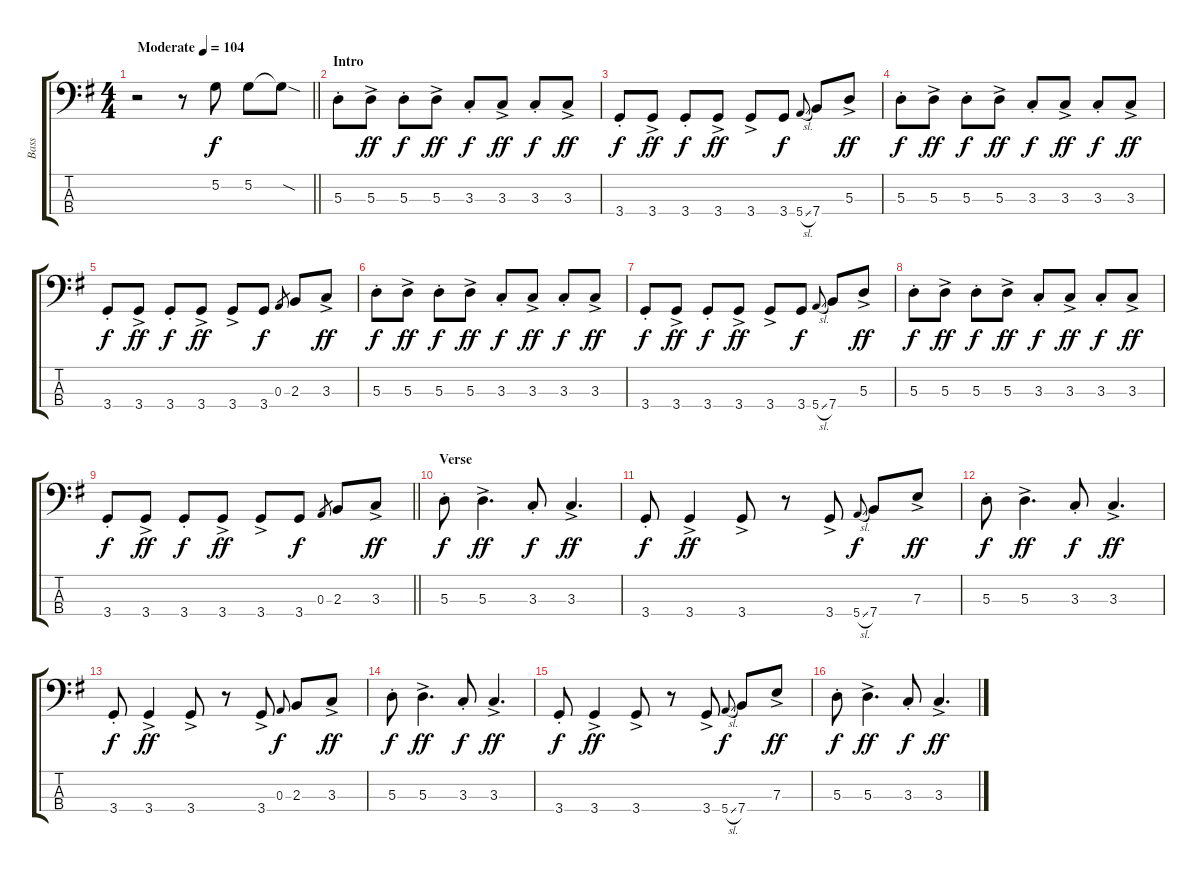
\track ("Bass" "Bass") {instrument electricbassfinger}
\staff {score tabs}
\tuning (G2 D2 A1 E1) {hide}
\ts (4 4)
\tempo (104 "Moderate")
\clef f4
\barLineRight lightlight
\ks g
r.2{dy f instrument electricbassfinger} r.8 5.2.8 5.2.8 5.2{sod t}.8 |
\section ("" "Intro")
5.3{st}.8 5.3{ac}.8{dy ff} 5.3{st}.8{dy f} 5.3{ac}.8{dy ff} 3.3{st}.8{dy f} 3.3{ac}.8{dy ff} 3.3{st}.8{dy f} 3.3{ac}.8{dy ff} |
3.4{st}.8{dy f} 3.4{ac}.8{dy ff} 3.4{st}.8{dy f} 3.4{ac}.8{dy ff} 3.4{ac}.8 3.4.8{dy f} 5.4{sl}.8{gr onbeat} 7.4.8 5.3{ac}.8{dy ff} |
5.3{st}.8{dy f} 5.3{ac}.8{dy ff} 5.3{st}.8{dy f} 5.3{ac}.8{dy ff} 3.3{st}.8{dy f} 3.3{ac}.8{dy ff} 3.3{st}.8{dy f} 3.3{ac}.8{dy ff} |
3.4{st}.8{dy f} 3.4{ac}.8{dy ff} 3.4{st}.8{dy f} 3.4{ac}.8{dy ff} 3.4{ac}.8 3.4.8{dy f} 0.3.8{gr} 2.3.8 3.3{ac}.8{dy ff} |
5.3{st}.8{dy f} 5.3{ac}.8{dy ff} 5.3{st}.8{dy f} 5.3{ac}.8{dy ff} 3.3{st}.8{dy f} 3.3{ac}.8{dy ff} 3.3{st}.8{dy f} 3.3{ac}.8{dy ff} |
3.4{st}.8{dy f} 3.4{ac}.8{dy ff} 3.4{st}.8{dy f} 3.4{ac}.8{dy ff} 3.4{ac}.8 3.4.8{dy f} 5.4{sl}.8{gr onbeat} 7.4.8 5.3{ac}.8{dy ff} |
5.3{st}.8{dy f} 5.3{ac}.8{dy ff} 5.3{st}.8{dy f} 5.3{ac}.8{dy ff} 3.3{st}.8{dy f} 3.3{ac}.8{dy ff} 3.3{st}.8{dy f} 3.3{ac}.8{dy ff} |
\barLineRight lightlight
3.4{st}.8{dy f} 3.4{ac}.8{dy ff} 3.4{st}.8{dy f} 3.4{ac}.8{dy ff} 3.4{ac}.8 3.4.8{dy f} 0.3.8{gr} 2.3.8 3.3{ac}.8{dy ff} |
\section ("" "Verse")
5.3{st}.8{dy f} 5.3{ac}.4{d dy ff} 3.3{st}.8{dy f} 3.3{ac}.4{d dy ff} |
3.4{st}.8{dy f} 3.4{ac}.4{dy ff} 3.4{ac}.8 r.8 3.4{ac}.8 5.4{sl}.8{gr onbeat dy f} 7.4.8 7.3{ac}.8{dy ff} |
5.3{st}.8{dy f} 5.3{ac}.4{d dy ff} 3.3{st}.8{dy f} 3.3{ac}.4{d dy ff} |
3.4{st}.8{dy f} 3.4{ac}.4{dy ff} 3.4{ac}.8 r.8 3.4{ac}.8 0.3.8{gr onbeat dy f} 2.3.8 3.3{ac}.8{dy ff} |
5.3{st}.8{dy f} 5.3{ac}.4{d dy ff} 3.3{st}.8{dy f} 3.3{ac}.4{d dy ff} |
3.4{st}.8{dy f} 3.4{ac}.4{dy ff} 3.4{ac}.8 r.8 3.4{ac}.8 5.4{sl}.8{gr onbeat dy f} 7.4.8 7.3{ac}.8{dy ff} |
5.3{st}.8{dy f} 5.3{ac}.4{d dy ff} 3.3{st}.8{dy f} 3.3{ac}.4{d dy ff}
